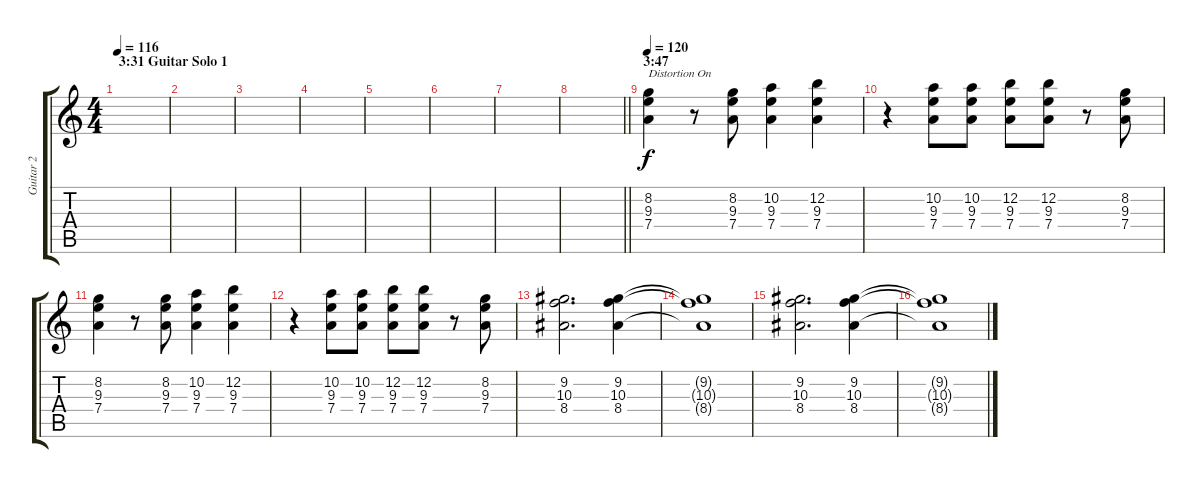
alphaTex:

\track ("Guitar 2" "Guitar 2") {instrument acousticguitarsteel}
\staff {score tabs}
\tuning (E4 B3 G3 D3 A2 D2) {hide}
\ts (4 4)
\section ("" "3:31 Guitar Solo 1")
\tempo 116
\clef g2
\ks c
|
|
|
|
|
|
|
\barLineRight lightlight
|
\section ("" "3:47")
\tempo 120
(8.2 9.3 7.4).4{txt "Distortion On" volume 10 balance 4 instrument distortionguitar} r.8 (8.2 9.3 7.4).8 (10.2 9.3 7.4).4 (12.2 9.3 7.4).4 |
r.4 (10.2 9.3 7.4).8 (10.2 9.3 7.4).8 (12.2 9.3 7.4).8 (12.2 9.3 7.4).8 r.8 (8.2 9.3 7.4).8 |
(8.2 9.3 7.4).4 r.8 (8.2 9.3 7.4).8 (10.2 9.3 7.4).4 (12.2 9.3 7.4).4 |
r.4 (10.2 9.3 7.4).8 (10.2 9.3 7.4).8 (12.2 9.3 7.4).8 (12.2 9.3 7.4).8 r.8 (8.2 9.3 7.4).8 |
(9.2 10.3 8.4).2{d} (9.2 10.3 8.4).4 |
(9.2{t} 10.3{t} 8.4{t}).1 |
(9.2 10.3 8.4).2{d} (9.2 10.3 8.4).4 |
(9.2{t} 10.3{t} 8.4{t}).1
